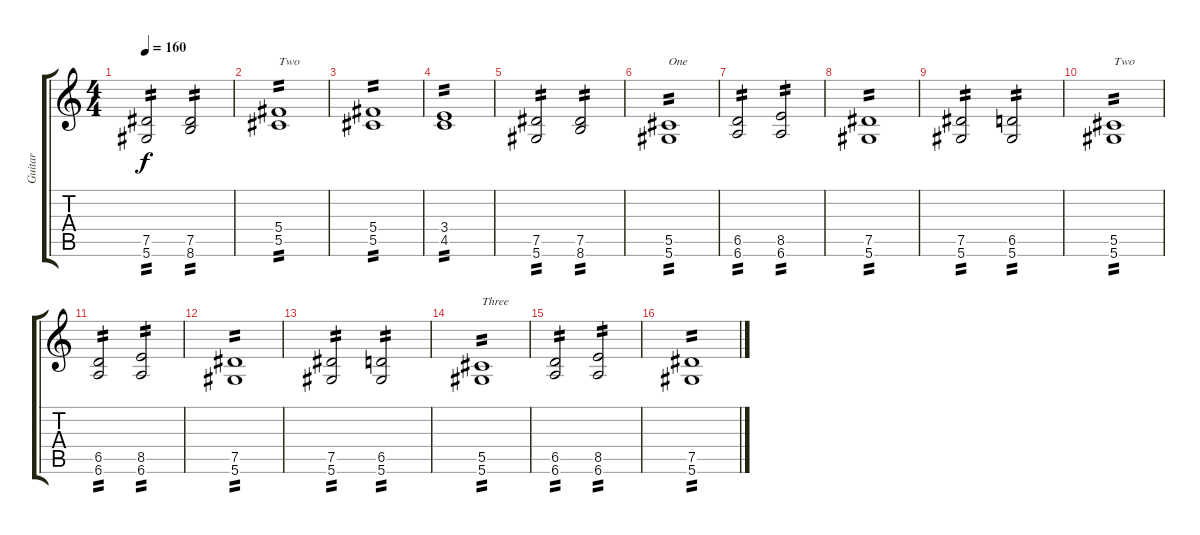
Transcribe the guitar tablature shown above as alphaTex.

\track ("Guitar" "Guitar") {instrument distortionguitar}
\staff {score tabs}
\tuning (Eb4 Bb3 Gb3 Db3 Ab2 Eb2) {hide}
\ts (4 4)
\tempo 160
\clef g2
\ks c
(7.5 5.6).2{tp 2 dy f} (7.5 8.6).2{tp 2} |
(5.4 5.5).1{txt "Two" tp 2} |
(5.4 5.5).1{tp 2} |
(3.4 4.5).1{tp 2} |
(7.5 5.6).2{tp 2} (7.5 8.6).2{tp 2} |
(5.5 5.6).1{txt "One" tp 2} |
(6.5 6.6).2{tp 2} (8.5 6.6).2{tp 2} |
(7.5 5.6).1{tp 2} |
(7.5 5.6).2{tp 2} (6.5 5.6).2{tp 2} |
(5.5 5.6).1{txt "Two" tp 2} |
(6.5 6.6).2{tp 2} (8.5 6.6).2{tp 2} |
(7.5 5.6).1{tp 2} |
(7.5 5.6).2{tp 2} (6.5 5.6).2{tp 2} |
(5.5 5.6).1{txt "Three" tp 2} |
(6.5 6.6).2{tp 2} (8.5 6.6).2{tp 2} |
(7.5 5.6).1{tp 2}
